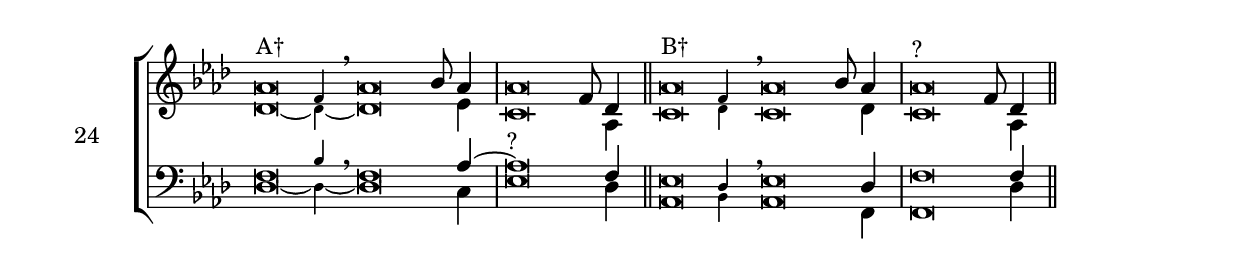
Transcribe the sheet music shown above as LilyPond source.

\version "2.18.2"
\version "2.18.2"

divisioMinima = {
    \bar ""
    \once \override BreathingSign.stencil = #ly:breathing-sign::divisio-minima
    \once \override BreathingSign.Y-offset = #0
    \breathe
}

dm = {
    \bar ""
    \once \override BreathingSign.stencil = #ly:breathing-sign::divisio-maior
    \once \override BreathingSign.Y-offset = #0
    \breathe
}
divisioMaxima = {
    \bar ""
    \once \override BreathingSign.stencil = #ly:breathing-sign::divisio-maxima
    \once \override BreathingSign.Y-offset = #0
    \breathe
}

fi = { \bar "||" }
ll = { \once \override LyricText.self-alignment-X = #LEFT }
sm = { \set melismaBusyProperties = #'() }
usm = { \unset melismaBusyProperties }

global = {
    \key aes \major
    \cadenzaOn
    \set tieWaitForNote = ##t
    \autoBeamOff
    %\hide Staff.Stem
}

sopranoOneFlex = { \afterGrace aes'\breve^"A†" f'4 \breathe aes'\breve bes'8 aes'4 \bar "|" aes'\breve f'8 des'4 \bar "||" }
sopranoOne = { aes'\breve^"A" bes'8 aes'4 \bar "|" aes'\breve f'8 des'4 \bar "||" }
sopranoTwoFlex = { \afterGrace aes'\breve^"B†" f'4 \breathe aes'\breve bes'8 aes'4 \bar "|" aes'\breve f'8 des'4 \bar "||" }
sopranoTwo = { aes'\breve^"B" bes'8 aes'4 \bar "|" aes'\breve f'8 des'4 \bar "||" }

altoOneFlex = { \afterGrace des'\breve~ des'4~ des'\breve s8 ees'4 c'\breve s8 aes4 }
altoOne = { des'\breve s8 ees'4 c'\breve s8 aes4 }
altoTwoFlex = { \afterGrace c'\breve des'4 c'\breve s8 des'4 c'\breve^"?" s8 aes4 }
altoTwo = { c'\breve s8 des'4 c'\breve^"?" s8 aes4 }

tenorOneFlex = { \afterGrace f\breve bes4 \breathe f\breve s8 aes4~ \bar "|" aes\breve s8 f4 \bar "||" }
tenorOne = { f\breve s8 aes4~ \bar "|" aes\breve s8 f4 \bar "||" }
tenorTwoFlex = { \afterGrace ees\breve des4 \breathe ees\breve s8 des4 \bar "|" f\breve s8 f4 \bar "||" }
tenorTwo = { ees\breve s8 des4 \bar "|" f\breve s8 f4 \bar "||" }

bassOneFlex = { \afterGrace des\breve~ des4~ des\breve s8 c4 ees\breve^"?" s8 des4  }
bassOne = { des\breve s8 c4 ees\breve^"?" s8 des4 }
bassTwoFlex = { \afterGrace aes,\breve bes,4 aes,\breve s8 f,4 f,\breve s8 des4}
bassTwo = { aes,\breve s8 f,4 f,\breve s8 des4 }




sopMusic = {
    \global
    \voiceOne
    \sopranoOneFlex
    \sopranoTwoFlex
}
altoMusic = {
    \global
    \voiceTwo
    \altoOneFlex
    \altoTwoFlex
}
tenorMusic = {
    \global
    \voiceOne
    \tenorOneFlex
    \tenorTwoFlex
}
bassMusic = {
    \global
    \voiceTwo
    \bassOneFlex
    \bassTwoFlex
}

\score {

    \header {
        %piece = \markup { \fontsize #2 \bold "LBI_3a" }
    }
    <<
        \transpose e e {



            \new ChoirStaff \with { instrumentName = #"24" } % LBI_10A
            <<
                \new Staff ="up"
                <<
                    \clef treble
                    \accidentalStyle forget
                    \new Voice = "Soprano" \sopMusic
                    \new Voice = "Alto" \altoMusic
                >>
                \new Staff ="down"
                <<
                    \clef bass
                    \accidentalStyle forget
                    \new Voice = "Tenor" \tenorMusic
                    \new Voice = "Bass" \bassMusic
                >>
            >>
        }
    >>

    \layout 
    { 
        ragged-last = ##t
        \context 
        { 
            \Staff 
            \remove Time_signature_engraver 
        } 

    } 

}
